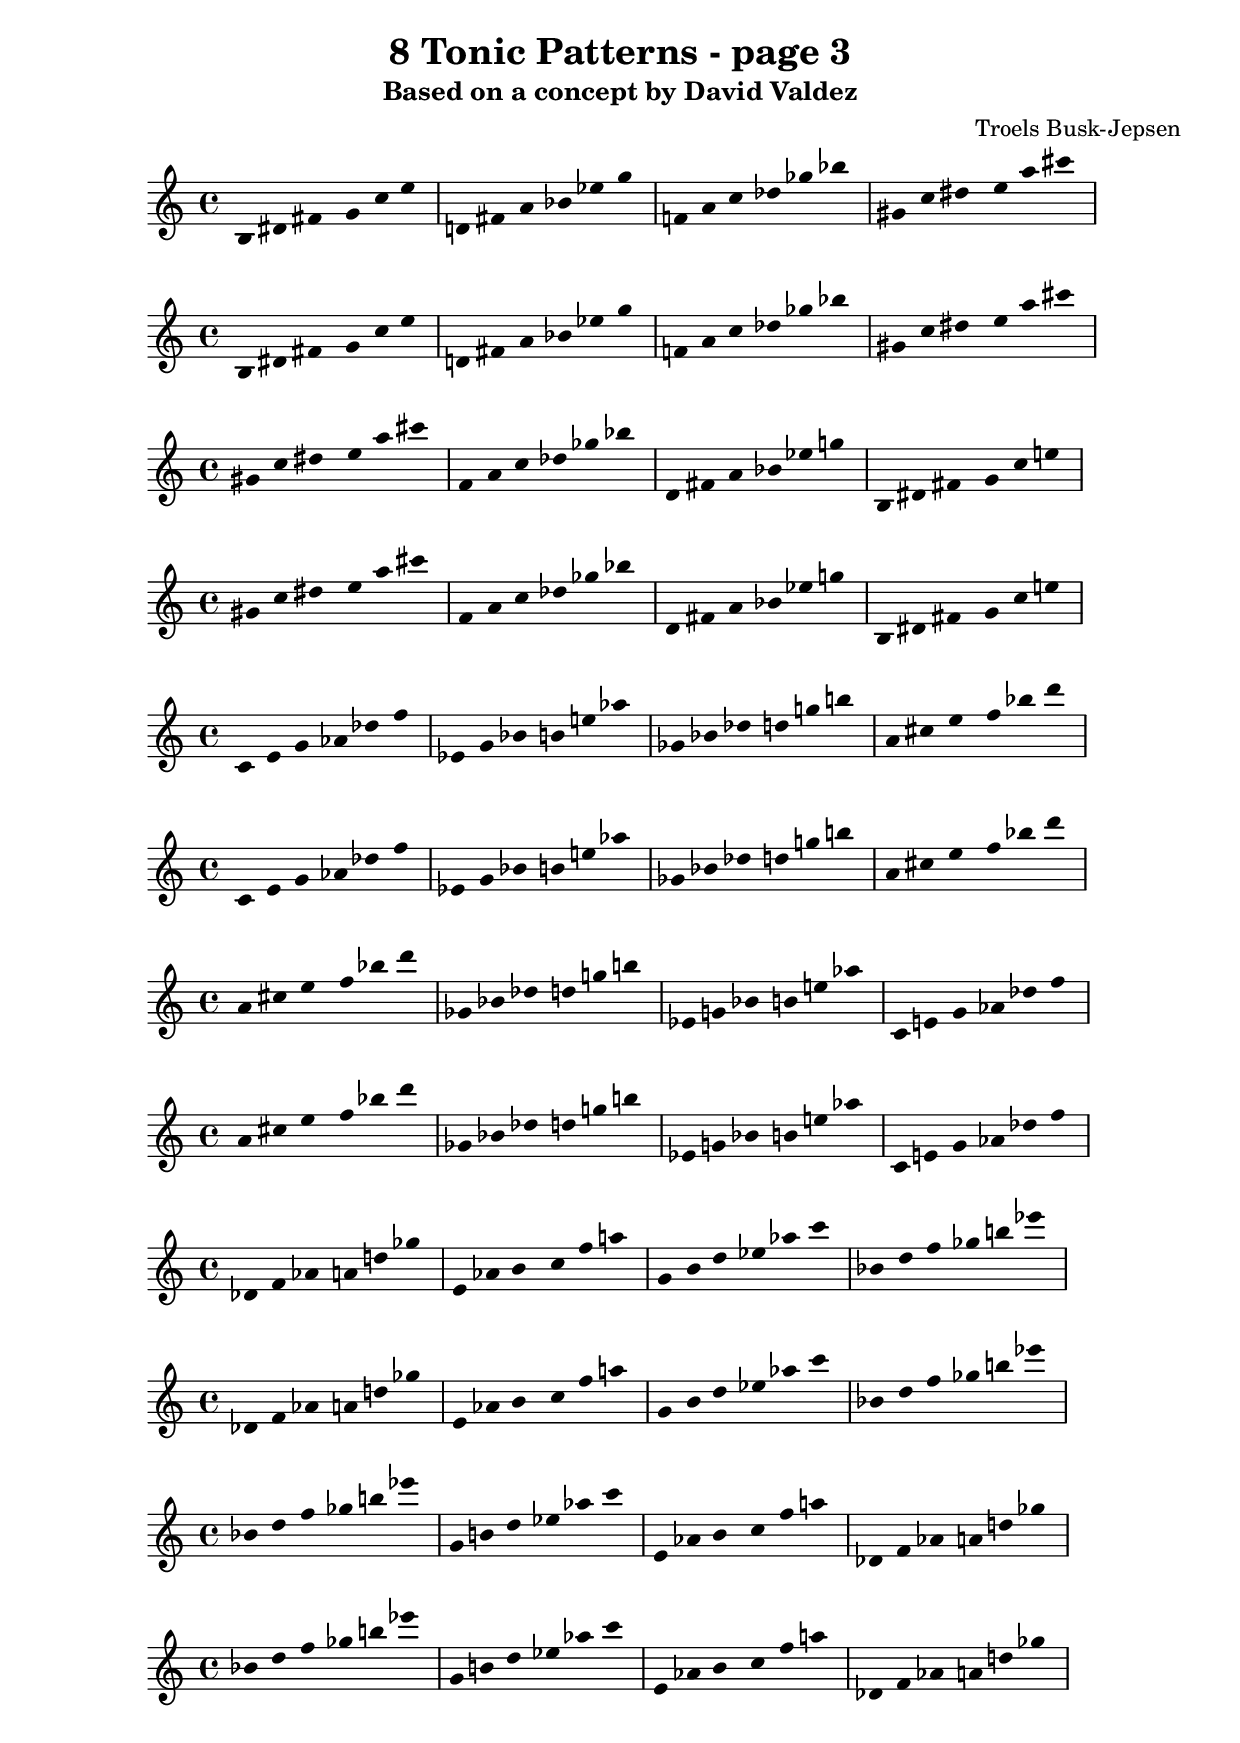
% template.erb
\header {
  \version "2.24.2"
  title = "8 Tonic Patterns - page 3"

  subtitle = "Based on a concept by David Valdez"
  composer = "Troels Busk-Jepsen"
}

#(define (naturalize-pitch p)
   (let ((o (ly:pitch-octave p))
         (a (* 4 (ly:pitch-alteration p)))
         ;; alteration, a, in quarter tone steps,
         ;; for historical reasons
         (n (ly:pitch-notename p)))
     (cond
      ((and (> a 1) (or (eqv? n 6) (eqv? n 2)))
       (set! a (- a 2))
       (set! n (+ n 1)))
      ((and (< a -1) (or (eqv? n 0) (eqv? n 3)))
       (set! a (+ a 2))
       (set! n (- n 1))))
     (cond
      ((> a 2) (set! a (- a 4)) (set! n (+ n 1)))
      ((< a -2) (set! a (+ a 4)) (set! n (- n 1))))
     (if (< n 0) (begin (set! o (- o 1)) (set! n (+ n 7))))
     (if (> n 6) (begin (set! o (+ o 1)) (set! n (- n 7))))
     (ly:make-pitch o n (/ a 4))))

#(define (naturalize music)
   (let ((es (ly:music-property music 'elements))
         (e (ly:music-property music 'element))
         (p (ly:music-property music 'pitch)))
     (if (pair? es)
         (ly:music-set-property!
          music 'elements
          (map naturalize es)))
     (if (ly:music? e)
         (ly:music-set-property!
          music 'element
          (naturalize e)))
     (if (ly:pitch? p)
         (begin
           (set! p (naturalize-pitch p))
           (ly:music-set-property! music 'pitch p)))
     music))

naturalizeMusic =
#(define-music-function (m)
   (ly:music?)
   (naturalize m))


pattern = \relative { b 8 dis fis 4 g 8 c e 4 }
compoundLine = {
  \transpose c c  { \pattern }
  \transpose c es   { \pattern }
  \transpose c ges  { \pattern }
  \transpose c a    { \pattern }
}

\score {
    \new Staff {
        \include "style_staff.ly"
        \compoundLine \break
    }
}

\score {
    \new Staff {
        \include "style_staff.ly"
        \compoundLine \break
    }
}


descending_pattern = \relative { b, 8 dis fis 4 g 8 c e 4 }
compoundLine = {
  \transpose c a'     { \descending_pattern }
  \transpose c ges'   { \descending_pattern }
  \transpose c es'    { \descending_pattern }
  \transpose c c'     { \descending_pattern }
}

\score {
    \new Staff {
        \include "style_staff.ly"
        \compoundLine \break
    }
}

\score {
    \new Staff {
        \include "style_staff.ly"
        \compoundLine \break
    }
}


pattern = \transpose b c' \pattern
compoundLine = {
  \transpose c c  { \pattern }
  \transpose c es   { \pattern }
  \transpose c ges  { \pattern }
  \transpose c a    { \pattern }
}

\score {
    \new Staff {
        \include "style_staff.ly"
        \compoundLine \break
    }
}

\score {
    \new Staff {
        \include "style_staff.ly"
        \compoundLine \break
    }
}


descending_pattern = \transpose b c' \descending_pattern
compoundLine = {
  \transpose c a'     { \descending_pattern }
  \transpose c ges'   { \descending_pattern }
  \transpose c es'    { \descending_pattern }
  \transpose c c'     { \descending_pattern }
}

\score {
    \new Staff {
        \include "style_staff.ly"
        \compoundLine \break
    }
}

\score {
    \new Staff {
        \include "style_staff.ly"
        \compoundLine \break
    }
}


pattern = \transpose c des \pattern
compoundLine = {
  \transpose c c  { \pattern }
  \transpose c es   { \pattern }
  \transpose c ges  { \pattern }
  \transpose c a    { \pattern }
}

\score {
    \new Staff {
        \include "style_staff.ly"
        \compoundLine \break
    }
}

\score {
    \new Staff {
        \include "style_staff.ly"
        \compoundLine \break
    }
}


descending_pattern = \transpose c des \descending_pattern
compoundLine = {
  \transpose c a'     { \descending_pattern }
  \transpose c ges'   { \descending_pattern }
  \transpose c es'    { \descending_pattern }
  \transpose c c'     { \descending_pattern }
}

\score {
    \new Staff {
        \include "style_staff.ly"
        \compoundLine \break
    }
}

\score {
    \new Staff {
        \include "style_staff.ly"
        \compoundLine \break
    }
}


\layout {
}
\midi{}
